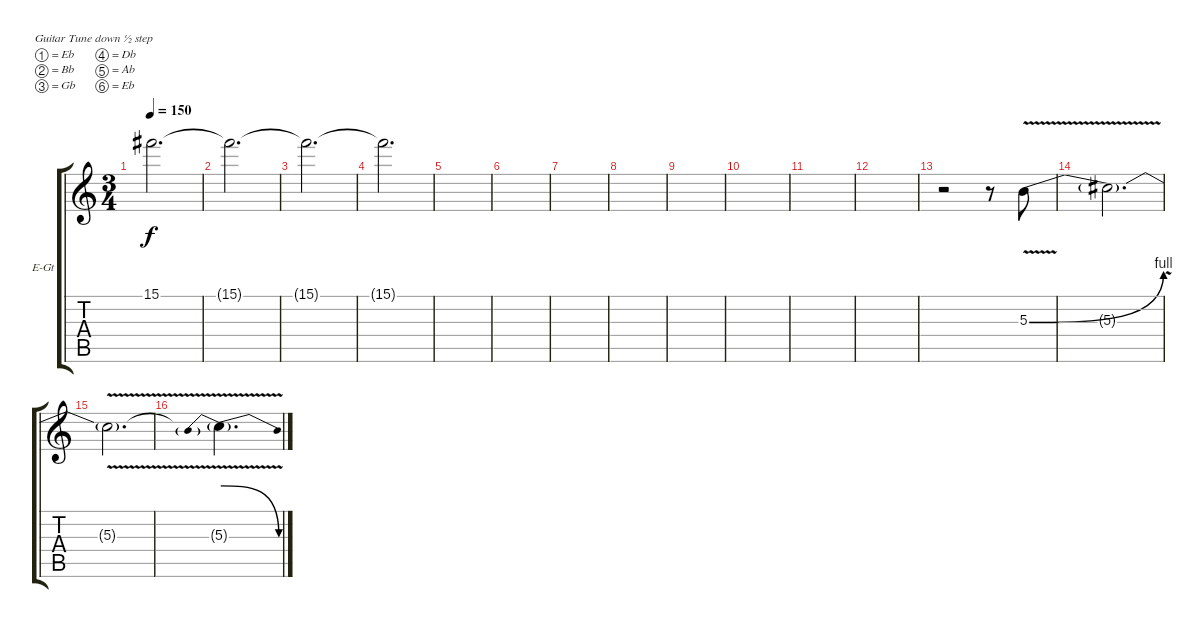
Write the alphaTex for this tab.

\defaultSystemsLayout 4
\bracketExtendMode groupsimilarinstruments
\firstSystemTrackNameOrientation horizontal
\otherSystemsTrackNameOrientation horizontal
\track ("Myles distorition" "E-Gt") {instrument distortionguitar}
\staff {score tabs}
\tuning (Eb4 Bb3 Gb3 Db3 Ab2 Eb2)
\ts (3 4)
\tempo 150
\clef g2
\ks c
15.1{t}.2{d dy f} |
15.1{t}.2{d} |
15.1{t}.2{d} |
15.1{t}.2{d} |
|
|
|
|
|
|
|
|
r.2 r.8 5.3{be (bend 0 0 15 4) v}.8 |
5.3{v t}.2{d} |
5.3{v t}.2{d} |
5.3{be (prebendrelease 0 4 15 0) v t}.4{d}
